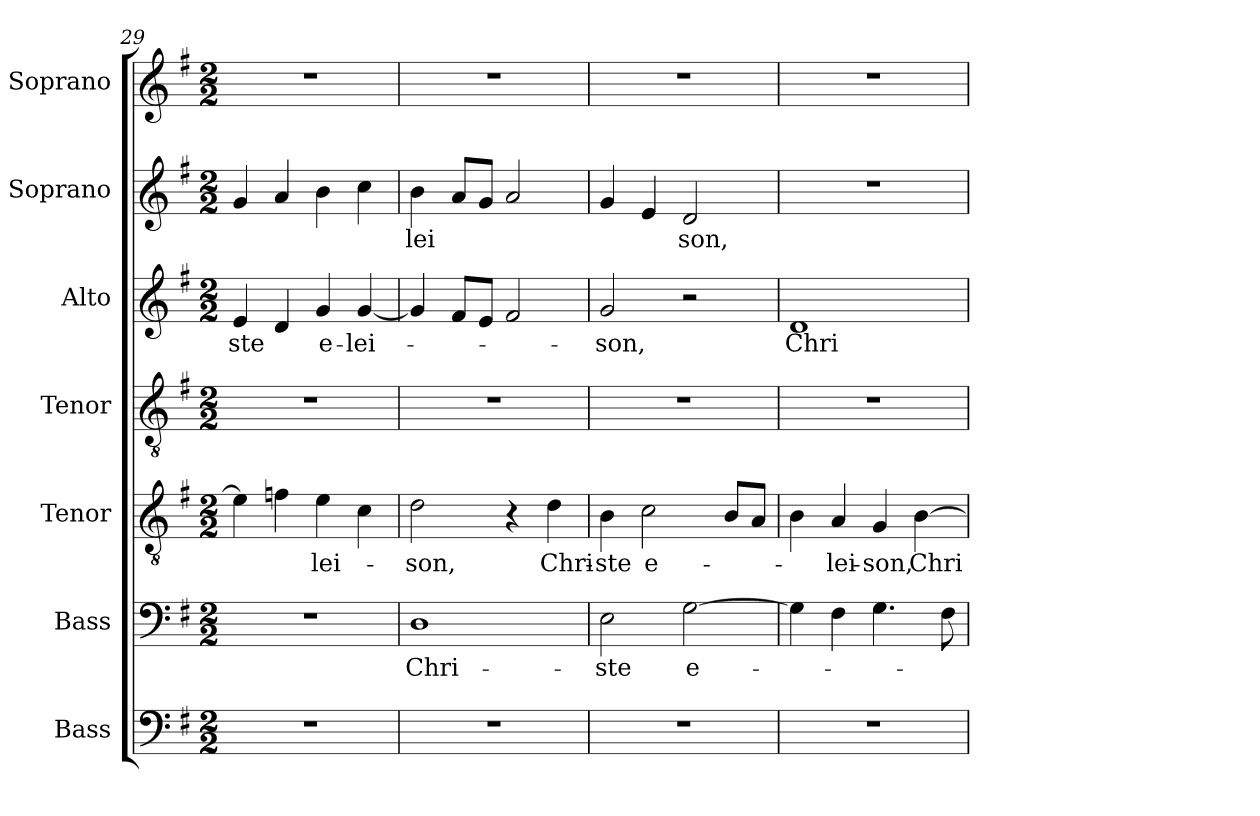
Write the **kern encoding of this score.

**kern	**kern	**text	**kern	**text	**kern	**kern	**text	**kern	**text	**kern
*part7	*part6	*part6	*part5	*part5	*part4	*part3	*part3	*part2	*part2	*part1
*staff7	*staff6	*staff6	*staff5	*staff5	*staff4	*staff3	*staff3	*staff2	*staff2	*staff1
*I"Bass	*I"Bass	*	*I"Tenor	*	*I"Tenor	*I"Alto	*	*I"Soprano	*	*I"Soprano
*I'B.	*I'B.	*	*I'T.	*	*I'T.	*I'A.	*	*I'S.	*	*I'S.
*clefF4	*clefF4	*	*clefGv2	*	*clefGv2	*clefG2	*	*clefG2	*	*clefG2
*	*	*	*ITrd7c12	*	*ITrd7c12	*	*	*	*	*
*k[f#]	*k[f#]	*	*k[f#]	*	*k[f#]	*k[f#]	*	*k[f#]	*	*k[f#]
*G:	*G:	*	*G:	*	*G:	*G:	*	*G:	*	*G:
*M2/2	*M2/2	*	*M2/2	*	*M2/2	*M2/2	*	*M2/2	*	*M2/2
=29	=29	=29	=29	=29	=29	=29	=29	=29	=29	=29
!	!	!	!	!	!	!	!LO:LY:b:color=#000000	!	!	!
1r	1r	.	4Ei\]	.	1r	4ei/	-ste	4gi/	.	1r
.	.	.	4Fni\	.	.	4di/	.	4ai/	.	.
!	!	!	!	!LO:LY:b:color=#000000	!	!	!	!	!	!
!	!	!	!	!	!	!	!LO:LY:b:color=#000000	!	!	!
.	.	.	4Ei\	-lei-	.	4gi/	e-	4bi\	.	.
!	!	!	!	!	!	!	!LO:LY:b:color=#000000	!	!	!
.	.	.	4Ci\	.	.	[4gi/	-lei-	4cci\	.	.
=30	=30	=30	=30	=30	=30	=30	=30	=30	=30	=30
!	!	!LO:LY:b:color=#000000	!	!	!	!	!	!	!	!
!	!	!	!	!LO:LY:b:color=#000000	!	!	!	!	!	!
!	!	!	!	!	!	!	!	!	!LO:LY:b:color=#000000	!
1r	1Di	Chri-	2Di\	-son,	1r	4gi/]	.	4bi\	-lei	1r
.	.	.	.	.	.	8f#i/L	.	8ai/L	.	.
.	.	.	.	.	.	8ei/J	.	8gi/J	.	.
.	.	.	4r	.	.	2f#i/	.	2ai/	.	.
!	!	!	!	!LO:LY:b:color=#000000	!	!	!	!	!	!
.	.	.	4Di\	Chri-	.	.	.	.	.	.
=31	=31	=31	=31	=31	=31	=31	=31	=31	=31	=31
!	!	!LO:LY:b:color=#000000	!	!	!	!	!	!	!	!
!	!	!	!	!LO:LY:b:color=#000000	!	!	!	!	!	!
!	!	!	!	!	!	!	!LO:LY:b:color=#000000	!	!	!
1r	2Ei\	-ste	4BBi\	-ste	1r	2gi/	-son,	4gi/	.	1r
!	!	!	!	!LO:LY:b:color=#000000	!	!	!	!	!	!
.	.	.	2Ci\	e-	.	.	.	4ei/	.	.
!	!	!LO:LY:b:color=#000000	!	!	!	!	!	!	!	!
!	!	!	!	!	!	!	!	!	!LO:LY:b:color=#000000	!
.	[2Gi\	e-	.	.	.	2r	.	2di/	son,	.
.	.	.	8BBi/L	.	.	.	.	.	.	.
.	.	.	8AAi/J	.	.	.	.	.	.	.
=32	=32	=32	=32	=32	=32	=32	=32	=32	=32	=32
!	!	!	!	!	!	!	!LO:LY:b:color=#000000	!	!	!
1r	4Gi\]	.	4BBi\	.	1r	1di	Chri-	1r	.	1r
!	!	!	!	!LO:LY:b:color=#000000	!	!	!	!	!	!
.	4F#i\	.	4AAi/	-lei-	.	.	.	.	.	.
!	!	!	!	!LO:LY:b:color=#000000	!	!	!	!	!	!
.	4.Gi\	.	4GGi/	-son,	.	.	.	.	.	.
!	!	!	!	!LO:LY:b:color=#000000	!	!	!	!	!	!
.	.	.	[4BBi\	Chri-	.	.	.	.	.	.
.	8F#i\	.	.	.	.	.	.	.	.	.
=	=	=	=	=	=	=	=	=	=	=
*-	*-	*-	*-	*-	*-	*-	*-	*-	*-	*-
